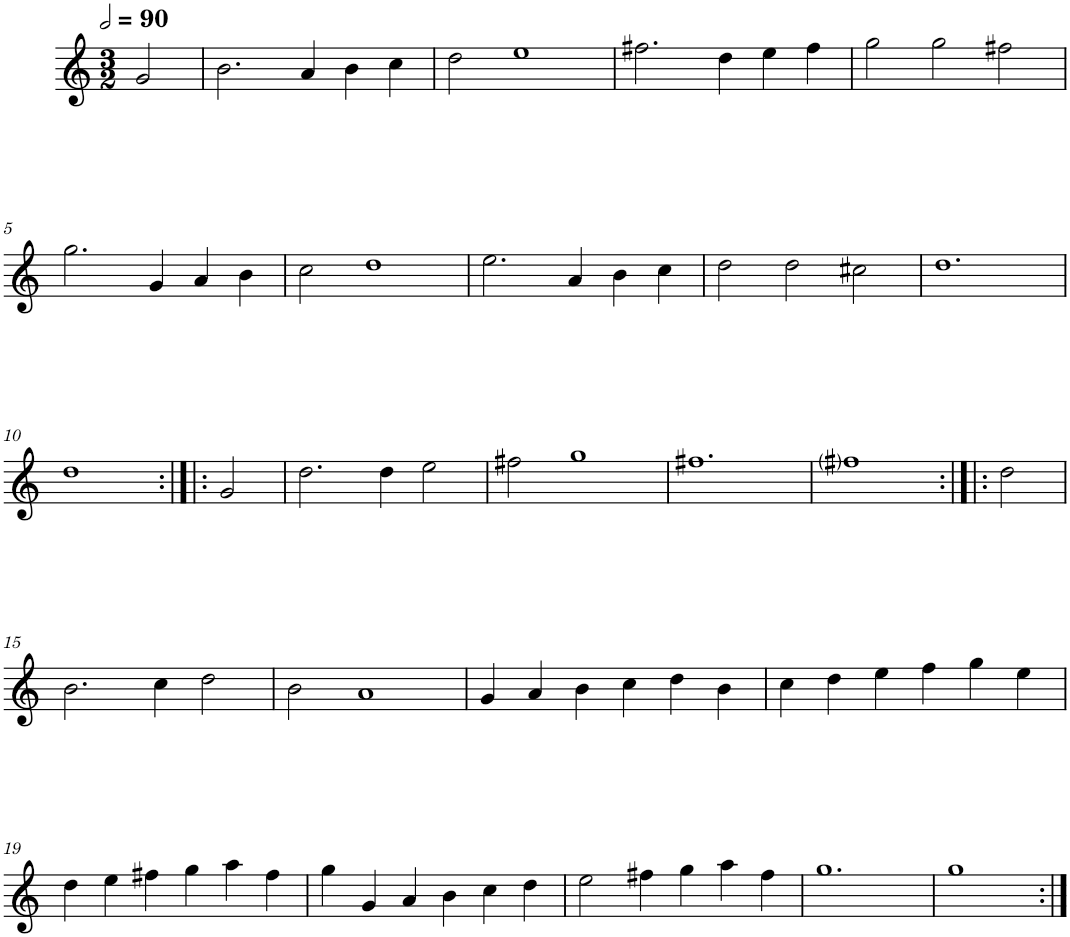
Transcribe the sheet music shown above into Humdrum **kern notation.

**kern
*part1
*staff1
*I"Quatre parties
*clefG2
*k[]
*M3/2
*MM180
=
2g/
=1
2.b\
4a/
4b\
4cc\
=2
2dd\
1ee
=3
2.ff#X\
4dd\
4ee\
4ff#\
=4
2gg\
2gg\
2ff#X\
!!LO:LB:g=z
=5
2.gg\
4g/
4a/
4b\
=6
2cc\
1dd
=7
2.ee\
4a/
4b\
4cc\
=8
2dd\
2dd\
2cc#X\
=9
1.dd
!!LO:LB:g=z
=10
1dd
2g/
=11
2.dd\
4dd\
2ee\
=12
2ff#X\
1gg
=13
1.ff#X
=14
1ff#i
2dd\
!!LO:LB:g=z
=15
2.b\
4cc\
2dd\
=16
2b\
1a
=17
4g/
4a/
4b\
4cc\
4dd\
4b\
=18
4cc\
4dd\
4ee\
4ff\
4gg\
4ee\
!!LO:LB:g=z
=19
4dd\
4ee\
4ff#X\
4gg\
4aa\
4ff#\
=20
4gg\
4g/
4a/
4b\
4cc\
4dd\
=21
2ee\
4ff#X\
4gg\
4aa\
4ff#\
=22
1.gg
=23
1gg
=:|!
*-
